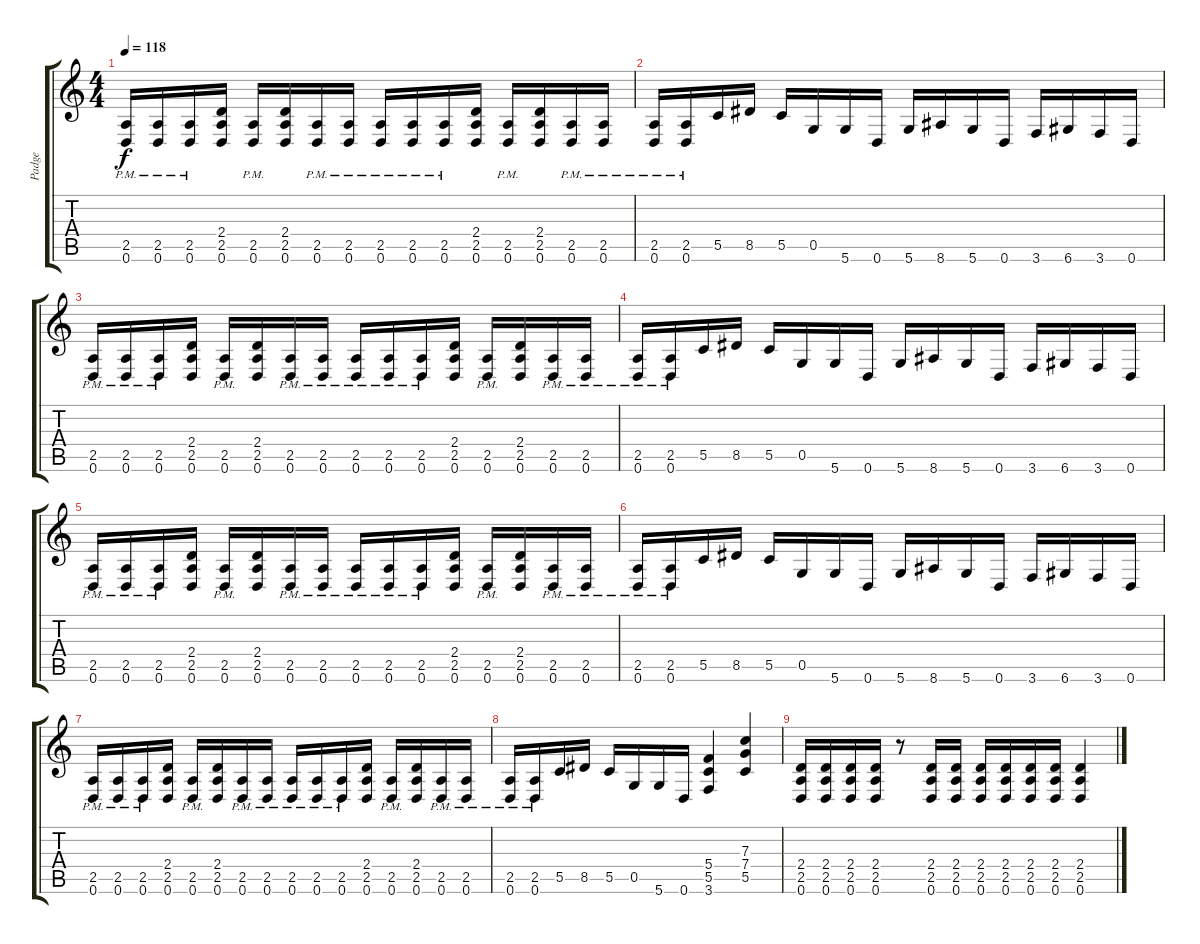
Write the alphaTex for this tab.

\track ("Padge" "Padge") {instrument acousticguitarsteel}
\staff {score tabs}
\tuning (D4 A3 F3 C3 G2 D2) {hide}
\ts (4 4)
\tempo 118
\clef g2
\ks c
(2.5{pm} 0.6{pm}).16{dy f} (2.5{pm} 0.6{pm}).16 (2.5{pm} 0.6{pm}).16 (2.4 2.5 0.6).16 (2.5{pm} 0.6{pm}).16 (2.4 2.5 0.6).16 (2.5{pm} 0.6{pm}).16 (2.5{pm} 0.6{pm}).16 (2.5{pm} 0.6{pm}).16 (2.5{pm} 0.6{pm}).16 (2.5{pm} 0.6{pm}).16 (2.4 2.5 0.6).16 (2.5{pm} 0.6{pm}).16 (2.4 2.5 0.6).16 (2.5{pm} 0.6{pm}).16 (2.5 0.6{pm}).16 |
(2.5{pm} 0.6{pm}).16 (2.5{pm} 0.6{pm}).16 5.5.16 8.5.16 5.5.16 0.5.16 5.6.16 0.6.16 5.6.16 8.6.16 5.6.16 0.6.16 3.6.16 6.6.16 3.6.16 0.6.16 |
(2.5{pm} 0.6{pm}).16 (2.5{pm} 0.6{pm}).16 (2.5{pm} 0.6{pm}).16 (2.4 2.5 0.6).16 (2.5{pm} 0.6{pm}).16 (2.4 2.5 0.6).16 (2.5{pm} 0.6{pm}).16 (2.5{pm} 0.6{pm}).16 (2.5{pm} 0.6{pm}).16 (2.5{pm} 0.6{pm}).16 (2.5{pm} 0.6{pm}).16 (2.4 2.5 0.6).16 (2.5{pm} 0.6{pm}).16 (2.4 2.5 0.6).16 (2.5{pm} 0.6{pm}).16 (2.5 0.6{pm}).16 |
(2.5{pm} 0.6{pm}).16 (2.5{pm} 0.6{pm}).16 5.5.16 8.5.16 5.5.16 0.5.16 5.6.16 0.6.16 5.6.16 8.6.16 5.6.16 0.6.16 3.6.16 6.6.16 3.6.16 0.6.16 |
(2.5{pm} 0.6{pm}).16 (2.5{pm} 0.6{pm}).16 (2.5{pm} 0.6{pm}).16 (2.4 2.5 0.6).16 (2.5{pm} 0.6{pm}).16 (2.4 2.5 0.6).16 (2.5{pm} 0.6{pm}).16 (2.5{pm} 0.6{pm}).16 (2.5{pm} 0.6{pm}).16 (2.5{pm} 0.6{pm}).16 (2.5{pm} 0.6{pm}).16 (2.4 2.5 0.6).16 (2.5{pm} 0.6{pm}).16 (2.4 2.5 0.6).16 (2.5{pm} 0.6{pm}).16 (2.5 0.6{pm}).16 |
(2.5{pm} 0.6{pm}).16 (2.5{pm} 0.6{pm}).16 5.5.16 8.5.16 5.5.16 0.5.16 5.6.16 0.6.16 5.6.16 8.6.16 5.6.16 0.6.16 3.6.16 6.6.16 3.6.16 0.6.16 |
(2.5{pm} 0.6{pm}).16 (2.5{pm} 0.6{pm}).16 (2.5{pm} 0.6{pm}).16 (2.4 2.5 0.6).16 (2.5{pm} 0.6{pm}).16 (2.4 2.5 0.6).16 (2.5{pm} 0.6{pm}).16 (2.5{pm} 0.6{pm}).16 (2.5{pm} 0.6{pm}).16 (2.5{pm} 0.6{pm}).16 (2.5{pm} 0.6{pm}).16 (2.4 2.5 0.6).16 (2.5{pm} 0.6{pm}).16 (2.4 2.5 0.6).16 (2.5{pm} 0.6{pm}).16 (2.5 0.6{pm}).16 |
(2.5{pm} 0.6{pm}).16 (2.5{pm} 0.6{pm}).16 5.5.16 8.5.16 5.5.16 0.5.16 5.6.16 0.6.16 (5.4 5.5 3.6).4 (7.3 7.4 5.5).4 |
(2.4 2.5 0.6).16 (2.4 2.5 0.6).16 (2.4 2.5 0.6).16 (2.4 2.5 0.6).16 r.8 (2.4 2.5 0.6).16 (2.4 2.5 0.6).16 (2.4 2.5 0.6).16 (2.4 2.5 0.6).16 (2.4 2.5 0.6).16 (2.4 2.5 0.6).16 (2.4 2.5 0.6).4
